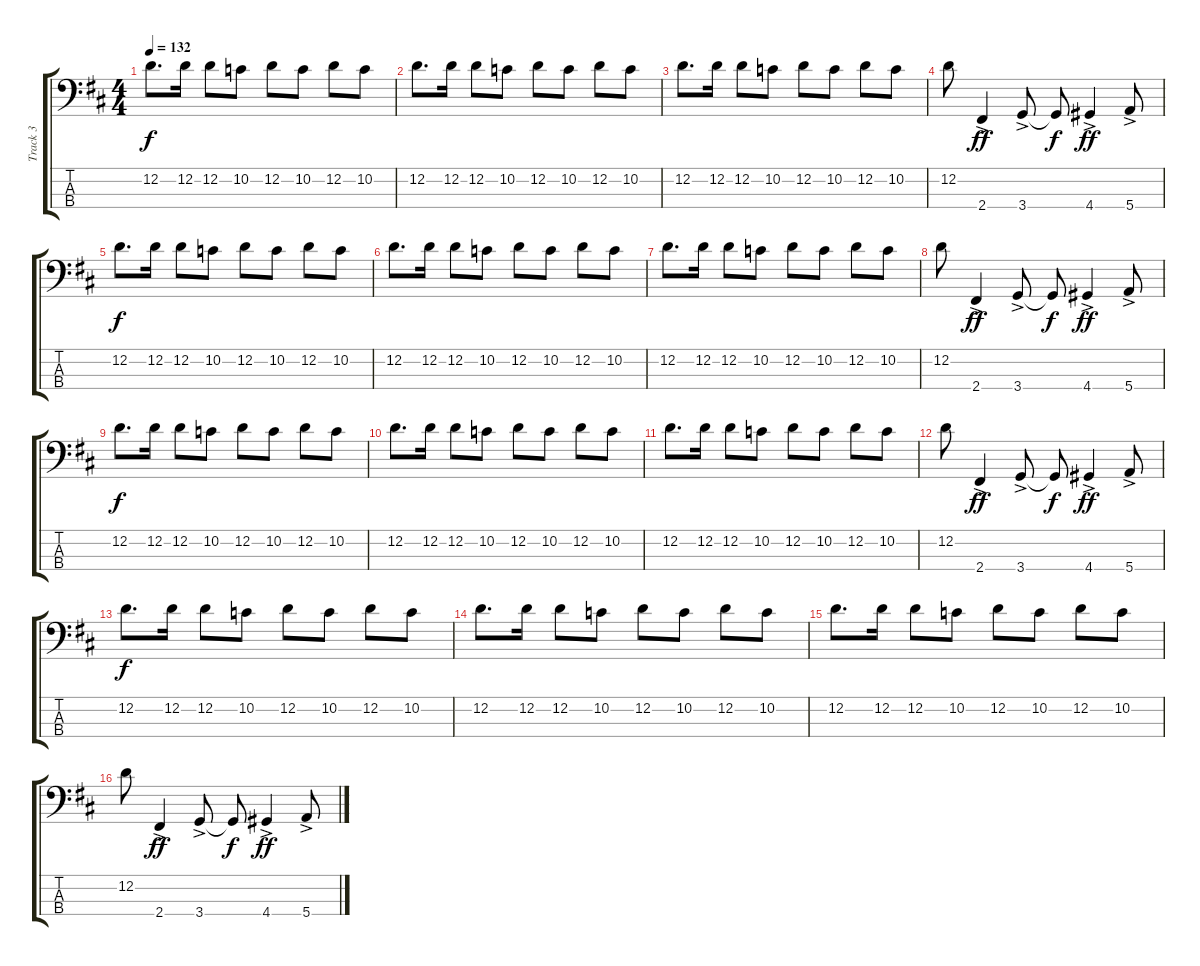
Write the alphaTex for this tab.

\track ("Track 3" "Track 3") {instrument electricbassfinger}
\staff {score tabs}
\tuning (G2 D2 A1 E1) {hide}
\ts (4 4)
\tempo 132
\clef f4
\ks d
12.2.8{d dy f} 12.2.16 12.2.8 10.2.8 12.2.8 10.2.8 12.2.8 10.2.8 |
12.2.8{d} 12.2.16 12.2.8 10.2.8 12.2.8 10.2.8 12.2.8 10.2.8 |
12.2.8{d} 12.2.16 12.2.8 10.2.8 12.2.8 10.2.8 12.2.8 10.2.8 |
12.2.8 2.4{ac}.4{dy ff} 3.4{ac}.8 3.4{t}.8{dy f} 4.4{ac}.4{dy ff} 5.4{ac}.8 |
12.2.8{d dy f} 12.2.16 12.2.8 10.2.8 12.2.8 10.2.8 12.2.8 10.2.8 |
12.2.8{d} 12.2.16 12.2.8 10.2.8 12.2.8 10.2.8 12.2.8 10.2.8 |
12.2.8{d} 12.2.16 12.2.8 10.2.8 12.2.8 10.2.8 12.2.8 10.2.8 |
12.2.8 2.4{ac}.4{dy ff} 3.4{ac}.8 3.4{t}.8{dy f} 4.4{ac}.4{dy ff} 5.4{ac}.8 |
12.2.8{d dy f} 12.2.16 12.2.8 10.2.8 12.2.8 10.2.8 12.2.8 10.2.8 |
12.2.8{d} 12.2.16 12.2.8 10.2.8 12.2.8 10.2.8 12.2.8 10.2.8 |
12.2.8{d} 12.2.16 12.2.8 10.2.8 12.2.8 10.2.8 12.2.8 10.2.8 |
12.2.8 2.4{ac}.4{dy ff} 3.4{ac}.8 3.4{t}.8{dy f} 4.4{ac}.4{dy ff} 5.4{ac}.8 |
12.2.8{d dy f} 12.2.16 12.2.8 10.2.8 12.2.8 10.2.8 12.2.8 10.2.8 |
12.2.8{d} 12.2.16 12.2.8 10.2.8 12.2.8 10.2.8 12.2.8 10.2.8 |
12.2.8{d} 12.2.16 12.2.8 10.2.8 12.2.8 10.2.8 12.2.8 10.2.8 |
12.2.8 2.4{ac}.4{dy ff} 3.4{ac}.8 3.4{t}.8{dy f} 4.4{ac}.4{dy ff} 5.4{ac}.8
